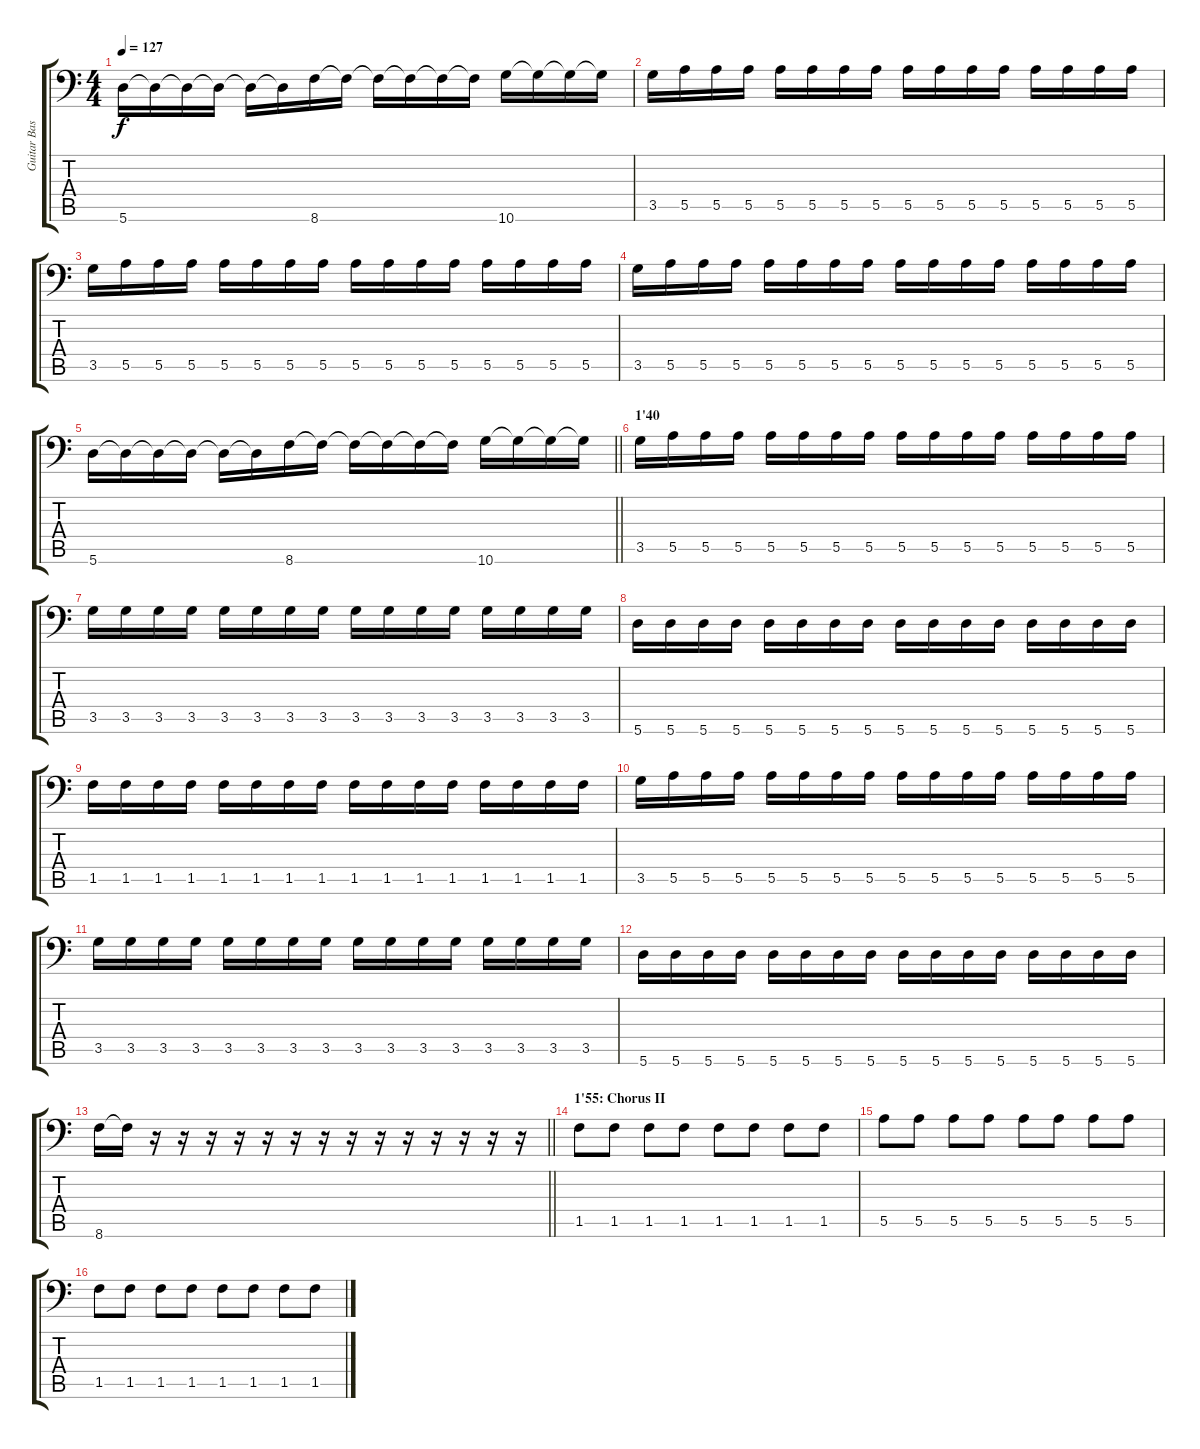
\track ("Guitar Bass" "Guitar Bas") {instrument electricbassfinger}
\staff {score tabs}
\tuning (B3 Gb3 D3 A2 E2 A1) {hide}
\ts (4 4)
\tempo 127
\clef f4
\ks c
5.6.16{dy f} 5.6{t}.16 5.6{t}.16 5.6{t}.16 5.6{t}.16 5.6{t}.16 8.6.16 8.6{t}.16 8.6{t}.16 8.6{t}.16 8.6{t}.16 8.6{t}.16 10.6.16 10.6{t}.16 10.6{t}.16 10.6{t}.16 |
3.5.16 5.5.16 5.5.16 5.5.16 5.5.16 5.5.16 5.5.16 5.5.16 5.5.16 5.5.16 5.5.16 5.5.16 5.5.16 5.5.16 5.5.16 5.5.16 |
3.5.16 5.5.16 5.5.16 5.5.16 5.5.16 5.5.16 5.5.16 5.5.16 5.5.16 5.5.16 5.5.16 5.5.16 5.5.16 5.5.16 5.5.16 5.5.16 |
3.5.16 5.5.16 5.5.16 5.5.16 5.5.16 5.5.16 5.5.16 5.5.16 5.5.16 5.5.16 5.5.16 5.5.16 5.5.16 5.5.16 5.5.16 5.5.16 |
\barLineRight lightlight
5.6.16 5.6{t}.16 5.6{t}.16 5.6{t}.16 5.6{t}.16 5.6{t}.16 8.6.16 8.6{t}.16 8.6{t}.16 8.6{t}.16 8.6{t}.16 8.6{t}.16 10.6.16 10.6{t}.16 10.6{t}.16 10.6{t}.16 |
\section ("" "1'40")
3.5.16 5.5.16 5.5.16 5.5.16 5.5.16 5.5.16 5.5.16 5.5.16 5.5.16 5.5.16 5.5.16 5.5.16 5.5.16 5.5.16 5.5.16 5.5.16 |
3.5.16 3.5.16 3.5.16 3.5.16 3.5.16 3.5.16 3.5.16 3.5.16 3.5.16 3.5.16 3.5.16 3.5.16 3.5.16 3.5.16 3.5.16 3.5.16 |
5.6.16 5.6.16 5.6.16 5.6.16 5.6.16 5.6.16 5.6.16 5.6.16 5.6.16 5.6.16 5.6.16 5.6.16 5.6.16 5.6.16 5.6.16 5.6.16 |
1.5.16 1.5.16 1.5.16 1.5.16 1.5.16 1.5.16 1.5.16 1.5.16 1.5.16 1.5.16 1.5.16 1.5.16 1.5.16 1.5.16 1.5.16 1.5.16 |
3.5.16 5.5.16 5.5.16 5.5.16 5.5.16 5.5.16 5.5.16 5.5.16 5.5.16 5.5.16 5.5.16 5.5.16 5.5.16 5.5.16 5.5.16 5.5.16 |
3.5.16 3.5.16 3.5.16 3.5.16 3.5.16 3.5.16 3.5.16 3.5.16 3.5.16 3.5.16 3.5.16 3.5.16 3.5.16 3.5.16 3.5.16 3.5.16 |
5.6.16 5.6.16 5.6.16 5.6.16 5.6.16 5.6.16 5.6.16 5.6.16 5.6.16 5.6.16 5.6.16 5.6.16 5.6.16 5.6.16 5.6.16 5.6.16 |
\barLineRight lightlight
8.6.16 8.6{t}.16 r.16 r.16 r.16 r.16 r.16 r.16 r.16 r.16 r.16 r.16 r.16 r.16 r.16 r.16 |
\section ("" "1'55: Chorus II")
1.5.8 1.5.8 1.5.8 1.5.8 1.5.8 1.5.8 1.5.8 1.5.8 |
5.5.8 5.5.8 5.5.8 5.5.8 5.5.8 5.5.8 5.5.8 5.5.8 |
1.5.8 1.5.8 1.5.8 1.5.8 1.5.8 1.5.8 1.5.8 1.5.8
